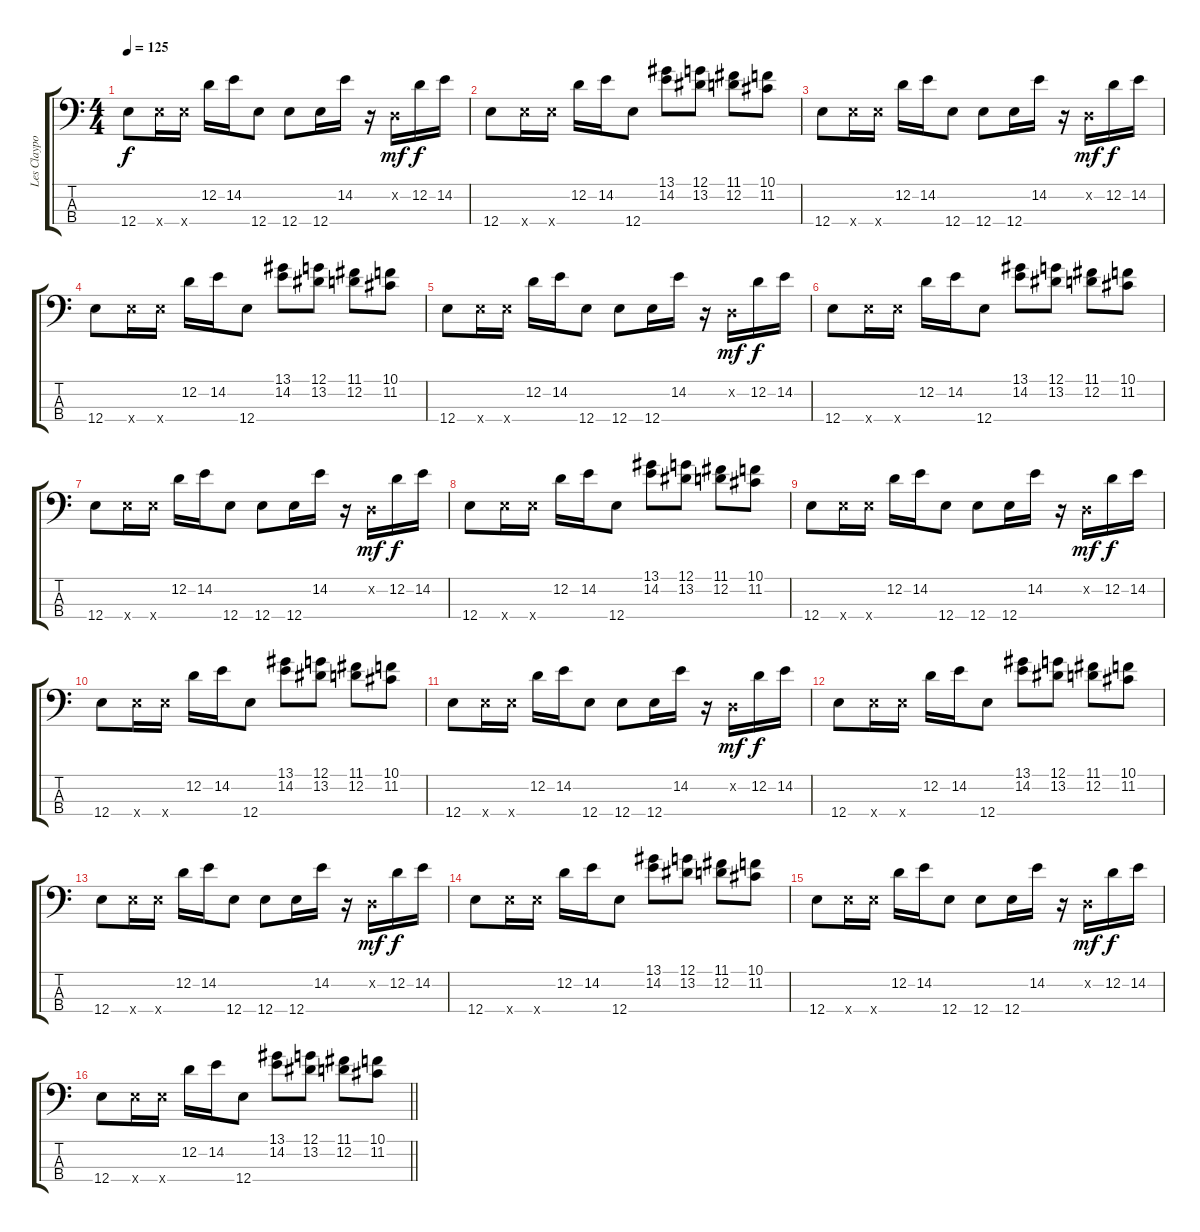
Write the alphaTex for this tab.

\track ("Les Claypool (Bass)" "Les Claypo") {instrument slapbass1}
\staff {score tabs}
\tuning (G2 D2 A1 E1) {hide}
\ts (4 4)
\tempo 125
\clef f4
\ks c
12.4.8{dy f} 12.4{x}.16 12.4{x}.16 12.2.16 14.2.16 12.4.8 12.4.8 12.4.16 14.2.16 r.16 0.2{x}.16{dy mf} 12.2.16{dy f} 14.2.16 |
12.4.8 12.4{x}.16 12.4{x}.16 12.2.16 14.2.16 12.4.8 (13.1 14.2).8 (12.1 13.2).8 (11.1 12.2).8 (10.1 11.2).8 |
12.4.8 12.4{x}.16 12.4{x}.16 12.2.16 14.2.16 12.4.8 12.4.8 12.4.16 14.2.16 r.16 0.2{x}.16{dy mf} 12.2.16{dy f} 14.2.16 |
12.4.8 12.4{x}.16 12.4{x}.16 12.2.16 14.2.16 12.4.8 (13.1 14.2).8 (12.1 13.2).8 (11.1 12.2).8 (10.1 11.2).8 |
12.4.8 12.4{x}.16 12.4{x}.16 12.2.16 14.2.16 12.4.8 12.4.8 12.4.16 14.2.16 r.16 0.2{x}.16{dy mf} 12.2.16{dy f} 14.2.16 |
12.4.8 12.4{x}.16 12.4{x}.16 12.2.16 14.2.16 12.4.8 (13.1 14.2).8 (12.1 13.2).8 (11.1 12.2).8 (10.1 11.2).8 |
12.4.8 12.4{x}.16 12.4{x}.16 12.2.16 14.2.16 12.4.8 12.4.8 12.4.16 14.2.16 r.16 0.2{x}.16{dy mf} 12.2.16{dy f} 14.2.16 |
12.4.8 12.4{x}.16 12.4{x}.16 12.2.16 14.2.16 12.4.8 (13.1 14.2).8 (12.1 13.2).8 (11.1 12.2).8 (10.1 11.2).8 |
12.4.8 12.4{x}.16 12.4{x}.16 12.2.16 14.2.16 12.4.8 12.4.8 12.4.16 14.2.16 r.16 0.2{x}.16{dy mf} 12.2.16{dy f} 14.2.16 |
12.4.8 12.4{x}.16 12.4{x}.16 12.2.16 14.2.16 12.4.8 (13.1 14.2).8 (12.1 13.2).8 (11.1 12.2).8 (10.1 11.2).8 |
12.4.8 12.4{x}.16 12.4{x}.16 12.2.16 14.2.16 12.4.8 12.4.8 12.4.16 14.2.16 r.16 0.2{x}.16{dy mf} 12.2.16{dy f} 14.2.16 |
12.4.8 12.4{x}.16 12.4{x}.16 12.2.16 14.2.16 12.4.8 (13.1 14.2).8 (12.1 13.2).8 (11.1 12.2).8 (10.1 11.2).8 |
12.4.8 12.4{x}.16 12.4{x}.16 12.2.16 14.2.16 12.4.8 12.4.8 12.4.16 14.2.16 r.16 0.2{x}.16{dy mf} 12.2.16{dy f} 14.2.16 |
12.4.8 12.4{x}.16 12.4{x}.16 12.2.16 14.2.16 12.4.8 (13.1 14.2).8 (12.1 13.2).8 (11.1 12.2).8 (10.1 11.2).8 |
12.4.8 12.4{x}.16 12.4{x}.16 12.2.16 14.2.16 12.4.8 12.4.8 12.4.16 14.2.16 r.16 0.2{x}.16{dy mf} 12.2.16{dy f} 14.2.16 |
\barLineRight lightlight
12.4.8 12.4{x}.16 12.4{x}.16 12.2.16 14.2.16 12.4.8 (13.1 14.2).8 (12.1 13.2).8 (11.1 12.2).8 (10.1 11.2).8
